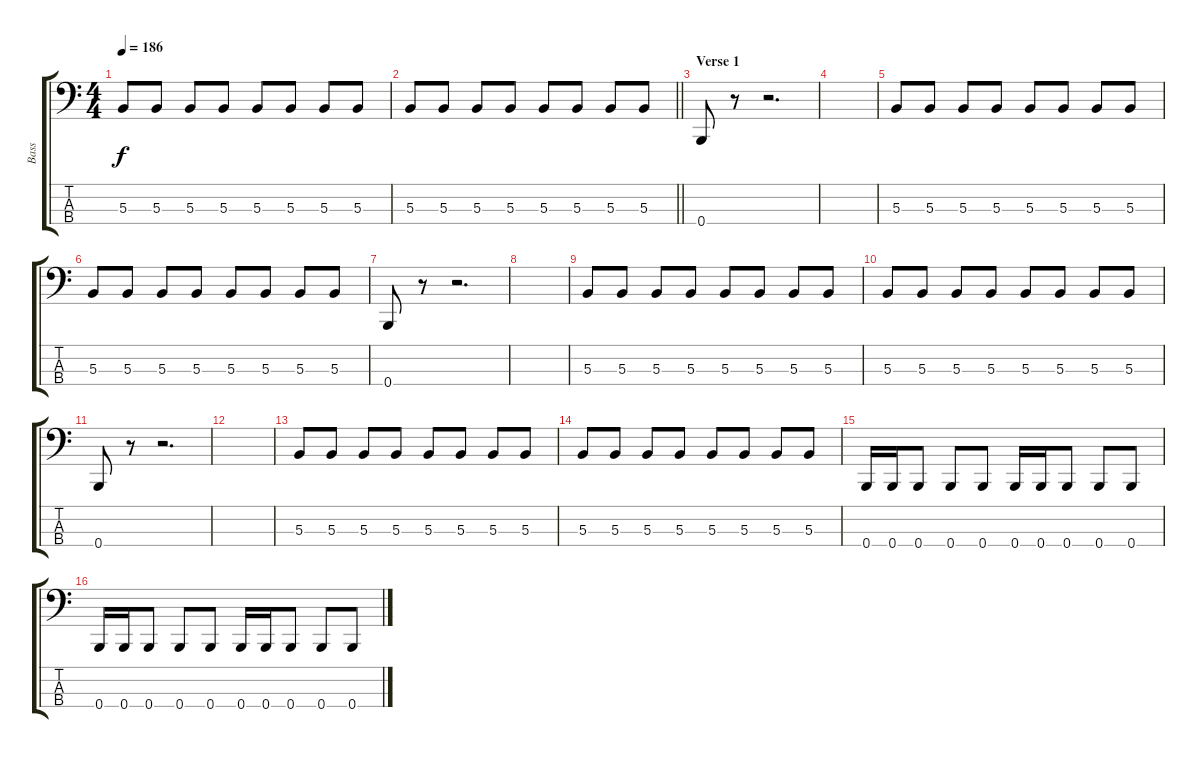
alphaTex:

\track ("Bass" "Bass") {instrument electricbassfinger}
\staff {score tabs}
\tuning (E2 B1 Gb1 B0) {hide}
\ts (4 4)
\tempo 186
\clef f4
\ks c
5.3.8{dy f} 5.3.8 5.3.8 5.3.8 5.3.8 5.3.8 5.3.8 5.3.8 |
\barLineRight lightlight
5.3.8 5.3.8 5.3.8 5.3.8 5.3.8 5.3.8 5.3.8 5.3.8 |
\section ("" "Verse 1")
0.4.8 r.8 r.2{d} |
|
5.3.8 5.3.8 5.3.8 5.3.8 5.3.8 5.3.8 5.3.8 5.3.8 |
5.3.8 5.3.8 5.3.8 5.3.8 5.3.8 5.3.8 5.3.8 5.3.8 |
0.4.8 r.8 r.2{d} |
|
5.3.8 5.3.8 5.3.8 5.3.8 5.3.8 5.3.8 5.3.8 5.3.8 |
5.3.8 5.3.8 5.3.8 5.3.8 5.3.8 5.3.8 5.3.8 5.3.8 |
0.4.8 r.8 r.2{d} |
|
5.3.8 5.3.8 5.3.8 5.3.8 5.3.8 5.3.8 5.3.8 5.3.8 |
5.3.8 5.3.8 5.3.8 5.3.8 5.3.8 5.3.8 5.3.8 5.3.8 |
0.4.16 0.4.16 0.4.8 0.4.8 0.4.8 0.4.16 0.4.16 0.4.8 0.4.8 0.4.8 |
0.4.16 0.4.16 0.4.8 0.4.8 0.4.8 0.4.16 0.4.16 0.4.8 0.4.8 0.4.8
